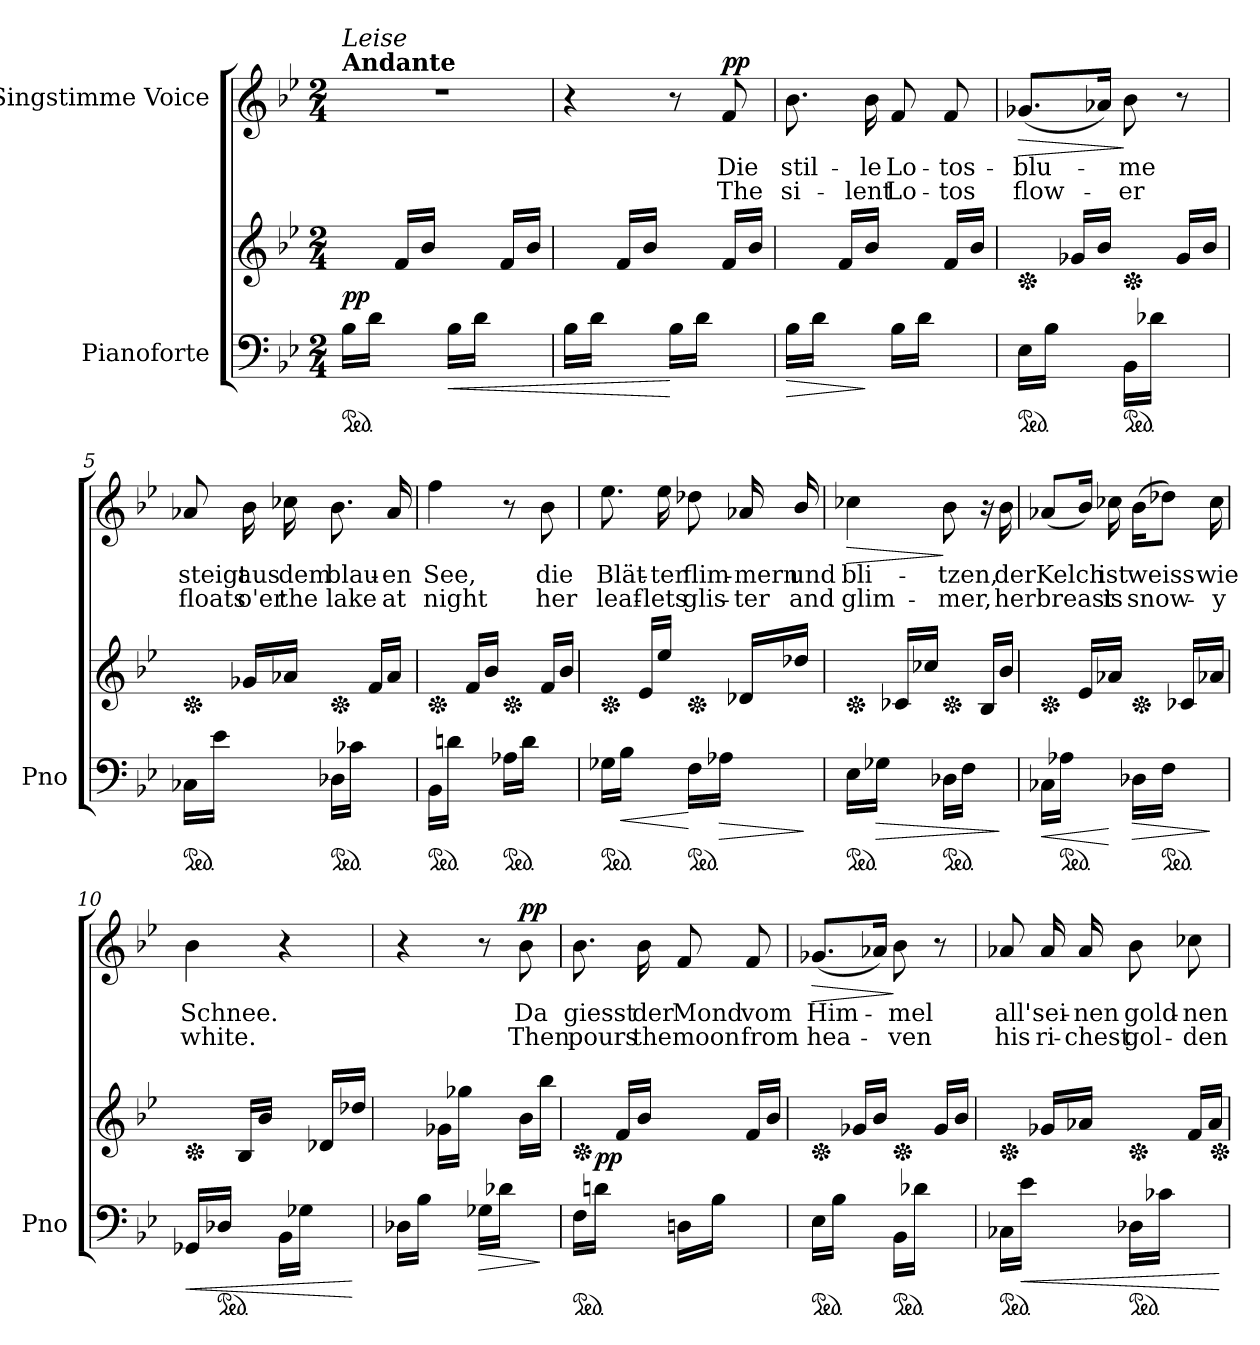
**kern	**kern	**dynam	**kern	**text	**text	**dynam
*part2	*part2	*part2	*part1	*part1	*part1	*part1
*staff3	*staff2	*staff2/3	*staff1	*staff1	*staff1	*staff1
*I"Pianoforte	*	*	*I"Singstimme Voice	*	*	*
*I'Pno	*	*	*	*	*	*
*clefF4	*clefG2	*	*clefG2	*	*	*
*k[b-e-]	*k[b-e-]	*	*k[b-e-]	*	*	*
*M2/4	*M2/4	*	*M2/4	*	*	*
*ped	*	*	*	*	*	*
=1	=1	=1	=1	=1	=1	=1
*	*^	*	*	*	*	*
!	!	!	!	!LO:TX:a:B:t=Andante	!	!	!
!	!	!	!	!LO:TX:a:i:t=Leise	!	!	!
!	!	!	!LO:DY:a=2	!	!	!	!
(>16B-\LL	2ryy	8ryy	pp	2r	.	.	.
16d\JJ	.	.	.	.	.	.	.
8ryy	.	16f/LL	.	.	.	.	.
.	.	16b-/JJ)	.	.	.	.	.
!	!	!	!LO:HP:b=2	!	!	!	!
(>16B-\LL	.	8ryy	<	.	.	.	.
16d\JJ	.	.	.	.	.	.	.
8ryy	.	16f/LL	.	.	.	.	.
.	.	16b-/JJ)	.	.	.	.	.
=2	=2	=2	=2	=2	=2	=2	=2
(>16B-\LL	2ryy	8ryy	.	4r	.	.	.
16d\JJ	.	.	.	.	.	.	.
8ryy	.	16f/LL	.	.	.	.	.
.	.	16b-/JJ)	.	.	.	.	.
(>16B-\LL	.	8ryy	[	8r	.	.	.
16d\JJ	.	.	.	.	.	.	.
!	!	!	!	!	!LO:LY:b	!LO:LY:b	!LO:DY:a
8ryy	.	16f/LL	.	8f/	Die	The	pp
.	.	16b-/JJ)	.	.	.	.	.
=3	=3	=3	=3	=3	=3	=3	=3
!	!	!	!LO:HP:b=2	!	!LO:LY:b	!LO:LY:b	!
(>16B-\LL	2ryy	8ryy	>	8.b-\	stil-	si-	.
16d\JJ	.	.	.	.	.	.	.
8ryy	.	16f/LL	.	.	.	.	.
!	!	!	!	!	!LO:LY:b	!LO:LY:b	!
.	.	16b-/JJ)	]	16b-\	-le	-lent	.
!	!	!	!	!	!LO:LY:b	!LO:LY:b	!
(>16B-\LL	.	8ryy	.	8f/	Lo-	Lo-	.
16d\JJ	.	.	.	.	.	.	.
!	!	!	!	!	!LO:LY:b	!LO:LY:b	!
8ryy	.	16f/LL	.	8f/	-tos-	-tos	.
.	.	16b-/JJ)	.	.	.	.	.
=4	=4	=4	=4	=4	=4	=4	=4
*ped	*	*	*	*	*	*	*
*	*Xped	*	*	*	*	*	*
!	!	!	!	!	!LO:LY:b	!LO:LY:b	!LO:HP:b
(>16E-\LL	2ryy	8ryy	.	(<8.g-X/L	-blu-	flow-	>
16B-\JJ	.	.	.	.	.	.	.
8ryy	.	16g-X/LL	.	.	.	.	.
.	.	16b-/JJ)	.	16a-X/Jk)	.	.	.
*ped	*	*	*	*	*	*	*
*	*Xped	*	*	*	*	*	*
!	!	!	!	!	!LO:LY:b	!LO:LY:b	!
(>16BB-\LL	.	8ryy	.	8b-\	-me	-er	]
16d-X\JJ	.	.	.	.	.	.	.
8ryy	.	16g-/LL	.	8r	.	.	.
.	.	16b-/JJ)	.	.	.	.	.
!!LO:LB:g=z
=5	=5	=5	=5	=5	=5	=5	=5
*ped	*	*	*	*	*	*	*
*	*Xped	*	*	*	*	*	*
!	!	!	!	!	!LO:LY:b	!LO:LY:b	!
(>16C-X\LL	2ryy	8ryy	.	8a-X/	steigt	floats	.
16e-\JJ	.	.	.	.	.	.	.
!	!	!	!	!	!LO:LY:b	!LO:LY:b	!
8ryy	.	16g-X/LL	.	16b-\	aus	o'er	.
!	!	!	!	!	!LO:LY:b	!LO:LY:b	!
.	.	16a-X/JJ)	.	16cc-X\	dem	the	.
*ped	*	*	*	*	*	*	*
*	*Xped	*	*	*	*	*	*
!	!	!	!	!	!LO:LY:b	!LO:LY:b	!
(>16D-X\LL	.	8ryy	.	8.b-\	blau-	lake	.
16c-X\JJ	.	.	.	.	.	.	.
8ryy	.	16f/LL	.	.	.	.	.
!	!	!	!	!	!LO:LY:b	!LO:LY:b	!
.	.	16a-/JJ)	.	16a-/	-en	at	.
=6	=6	=6	=6	=6	=6	=6	=6
*ped	*	*	*	*	*	*	*
*	*Xped	*	*	*	*	*	*
!	!	!	!	!	!LO:LY:b	!LO:LY:b	!
(>16BB-\LL	2ryy	8ryy	.	4ff\	See,	night	.
16dn\JJ	.	.	.	.	.	.	.
8ryy	.	16f/LL	.	.	.	.	.
.	.	16b-/JJ)	.	.	.	.	.
*ped	*	*	*	*	*	*	*
*	*Xped	*	*	*	*	*	*
(>16A-X\LL	.	8ryy	.	8r	.	.	.
16d\JJ	.	.	.	.	.	.	.
!	!	!	!	!	!LO:LY:b	!LO:LY:b	!
8ryy	.	16f/LL	.	8b-\	die	her	.
.	.	16b-/JJ)	.	.	.	.	.
=7	=7	=7	=7	=7	=7	=7	=7
*ped	*	*	*	*	*	*	*
*	*Xped	*	*	*	*	*	*
!	!	!	!	!	!LO:LY:b	!LO:LY:b	!
(>16G-X\LL	2ryy	8ryy	.	8.ee-\	Blät-	leaf-	.
!	!	!	!LO:HP:b=2	!	!	!	!
16B-\JJ	.	.	<	.	.	.	.
8ryy	.	16e-/LL	.	.	.	.	.
!	!	!	!	!	!LO:LY:b	!LO:LY:b	!
.	.	16ee-/JJ)	.	16ee-\	-ter	-lets	.
*ped	*	*	*	*	*	*	*
*	*Xped	*	*	*	*	*	*
!	!	!	!	!	!LO:LY:b	!LO:LY:b	!
(>16F\LL	.	8ryy	[	8dd-X\	flim-	glis-	.
!	!	!	!LO:HP:b=2	!	!	!	!
16A-X\JJ	.	.	>	.	.	.	.
!	!	!	!	!	!LO:LY:b	!LO:LY:b	!
8ryy	.	16d-X/LL	.	16a-X/	-mern	-ter	.
!	!	!	!	!	!LO:LY:b	!LO:LY:b	!
.	.	16dd-X/JJ)	.	16b-/	und	and	.
*	*v	*v	*	*	*	*	*
.	.	]	.	.	.	.
=8	=8	=8	=8	=8	=8	=8
*ped	*	*	*	*	*	*
*	*Xped	*	*	*	*	*
*	*^	*	*	*	*	*
!	!	!	!	!	!LO:LY:b	!LO:LY:b	!LO:HP:b
(>16E-\LL	2ryy	8ryy	.	4cc-X\	bli-	glim-	>
!	!	!	!LO:HP:b=2	!	!	!	!
16G-X\JJ	.	.	>	.	.	.	.
8ryy	.	16c-X/LL	.	.	.	.	.
.	.	16cc-X/JJ)	.	.	.	.	.
*ped	*	*	*	*	*	*	*
*	*Xped	*	*	*	*	*	*
!	!	!	!	!	!LO:LY:b	!LO:LY:b	!
(>16D-X\LL	.	8ryy	.	8b-\	-tzen,	-mer,	]
16F\JJ	.	.	.	.	.	.	.
8ryy	.	16B-/LL	.	16r	.	.	.
!	!	!	!	!	!LO:LY:b	!LO:LY:b	!
.	.	16b-/JJ)	]	16b-\	der	her	.
!!LO:LB:g=z
=9	=9	=9	=9	=9	=9	=9	=9
!	!	!	!LO:HP:b=2	!	!	!	!
*	*Xped	*	*	*	*	*	*
!	!	!	!	!	!LO:LY:b	!LO:LY:b	!
(>16C-X\LL	2ryy	8ryy	<	(<8a-X/L	Kelch	breast	.
*ped	*	*	*	*	*	*	*
16A-X\JJ	.	.	.	.	.	.	.
8ryy	.	16e-/LL	.	16b-/Jk)	.	.	.
!	!	!	!	!	!LO:LY:b	!LO:LY:b	!
.	.	16a-X/JJ)	[	16cc-X\	ist	is	.
!	!	!	!LO:HP:b=2	!	!	!	!
*	*Xped	*	*	*	*	*	*
!	!	!	!	!	!LO:LY:b	!LO:LY:b	!
(>16D-X\LL	.	8ryy	>	(>16b-\KL	weiss	snow-	.
*ped	*	*	*	*	*	*	*
16F\JJ	.	.	.	8dd-X\J)	.	.	.
8ryy	.	16c-X/LL	.	.	.	.	.
!	!	!	!	!	!LO:LY:b	!LO:LY:b	!
.	.	16a-X/JJ)	]	16cc-\	wie	-y	.
=10	=10	=10	=10	=10	=10	=10	=10
!	!	!	!LO:HP:b=2	!	!	!	!
*	*Xped	*	*	*	*	*	*
!	!	!	!	!	!LO:LY:b	!LO:LY:b	!
(>16GG-X/LL	2ryy	8ryy	<	4b-\	Schnee.	white.	.
*ped	*	*	*	*	*	*	*
16D-X/JJ	.	.	.	.	.	.	.
8ryy	.	16B-/LL	.	.	.	.	.
.	.	16b-/JJ)	.	.	.	.	.
(>16BB-\LL	.	8ryy	.	4r	.	.	.
16G-X\JJ	.	.	.	.	.	.	.
8ryy	.	16d-X/LL	.	.	.	.	.
.	.	16dd-X/JJ)	[	.	.	.	.
=11	=11	=11	=11	=11	=11	=11	=11
(>16D-X\LL	2ryy	8ryy	.	4r	.	.	.
16B-\JJ	.	.	.	.	.	.	.
8ryy	.	16g-X\LL	.	.	.	.	.
.	.	16gg-X\JJ)	.	.	.	.	.
!	!	!	!LO:HP:b=2	!	!	!	!
(>16G-X\LL	.	8ryy	>	8r	.	.	.
16d-X\JJ	.	.	.	.	.	.	.
!	!	!	!	!	!LO:LY:b	!LO:LY:b	!LO:DY:a
8ryy	.	16b-\LL	.	8b-\	Da	Then	pp
.	.	16bb-\JJ)	]	.	.	.	.
=12	=12	=12	=12	=12	=12	=12	=12
*ped	*	*	*	*	*	*	*
*	*Xped	*	*	*	*	*	*
!	!	!	!	!	!LO:LY:b	!LO:LY:b	!
(>16F\LL	2ryy	8ryy	.	8.b-\	giesst	pours	.
!	!	!	!LO:DY:a=2	!	!	!	!
16dn\JJ	.	.	pp	.	.	.	.
8ryy	.	16f/LL	.	.	.	.	.
!	!	!	!	!	!LO:LY:b	!LO:LY:b	!
.	.	16b-/JJ)	.	16b-\	der	the	.
!	!	!	!	!	!LO:LY:b	!LO:LY:b	!
(>16Dn\LL	.	8ryy	.	8f/	Mond	moon	.
16B-\JJ	.	.	.	.	.	.	.
!	!	!	!	!	!LO:LY:b	!LO:LY:b	!
8ryy	.	16f/LL	.	8f/	vom	from	.
.	.	16b-/JJ)	.	.	.	.	.
=13	=13	=13	=13	=13	=13	=13	=13
*ped	*	*	*	*	*	*	*
*	*Xped	*	*	*	*	*	*
!	!	!	!	!	!LO:LY:b	!LO:LY:b	!LO:HP:b
(>16E-\LL	2ryy	8ryy	.	(<8.g-X/L	Him-	hea-	>
16B-\JJ	.	.	.	.	.	.	.
8ryy	.	16g-X/LL	.	.	.	.	.
.	.	16b-/JJ)	.	16a-X/Jk)	.	.	.
*ped	*	*	*	*	*	*	*
*	*Xped	*	*	*	*	*	*
!	!	!	!	!	!LO:LY:b	!LO:LY:b	!
(>16BB-\LL	.	8ryy	.	8b-\	-mel	-ven	]
16d-X\JJ	.	.	.	.	.	.	.
8ryy	.	16g-/LL	.	8r	.	.	.
.	.	16b-/JJ)	.	.	.	.	.
!!LO:LB:g=z
=14	=14	=14	=14	=14	=14	=14	=14
*ped	*	*	*	*	*	*	*
*	*Xped	*	*	*	*	*	*
!	!	!	!	!	!LO:LY:b	!LO:LY:b	!
(>16C-X\LL	2ryy	8ryy	.	8a-X/	all'	his	.
!	!	!	!LO:HP:b=2	!	!	!	!
16e-\JJ	.	.	<	.	.	.	.
!	!	!	!	!	!LO:LY:b	!LO:LY:b	!
8ryy	.	16g-X/LL	.	16a-/	sei-	ri-	.
!	!	!	!	!	!LO:LY:b	!LO:LY:b	!
.	.	16a-X/JJ)	.	16a-/	-nen	-chest	.
*ped	*	*	*	*	*	*	*
*	*Xped	*	*	*	*	*	*
!	!	!	!	!	!LO:LY:b	!LO:LY:b	!
(>16D-X\LL	.	8ryy	.	8b-\	gold-	gol-	.
16c-X\JJ	.	.	.	.	.	.	.
!	!	!	!	!	!LO:LY:b	!LO:LY:b	!
8ryy	.	16f/LL	.	8cc-X\	-nen	-den	.
.	.	16a-/JJ)	.	.	.	.	.
*	*v	*v	*	*	*	*	*
.	.	[	.	.	.	.
*	*Xped	*	*	*	*	*
=	=	=	=	=	=	=
*-	*-	*-	*-	*-	*-	*-
